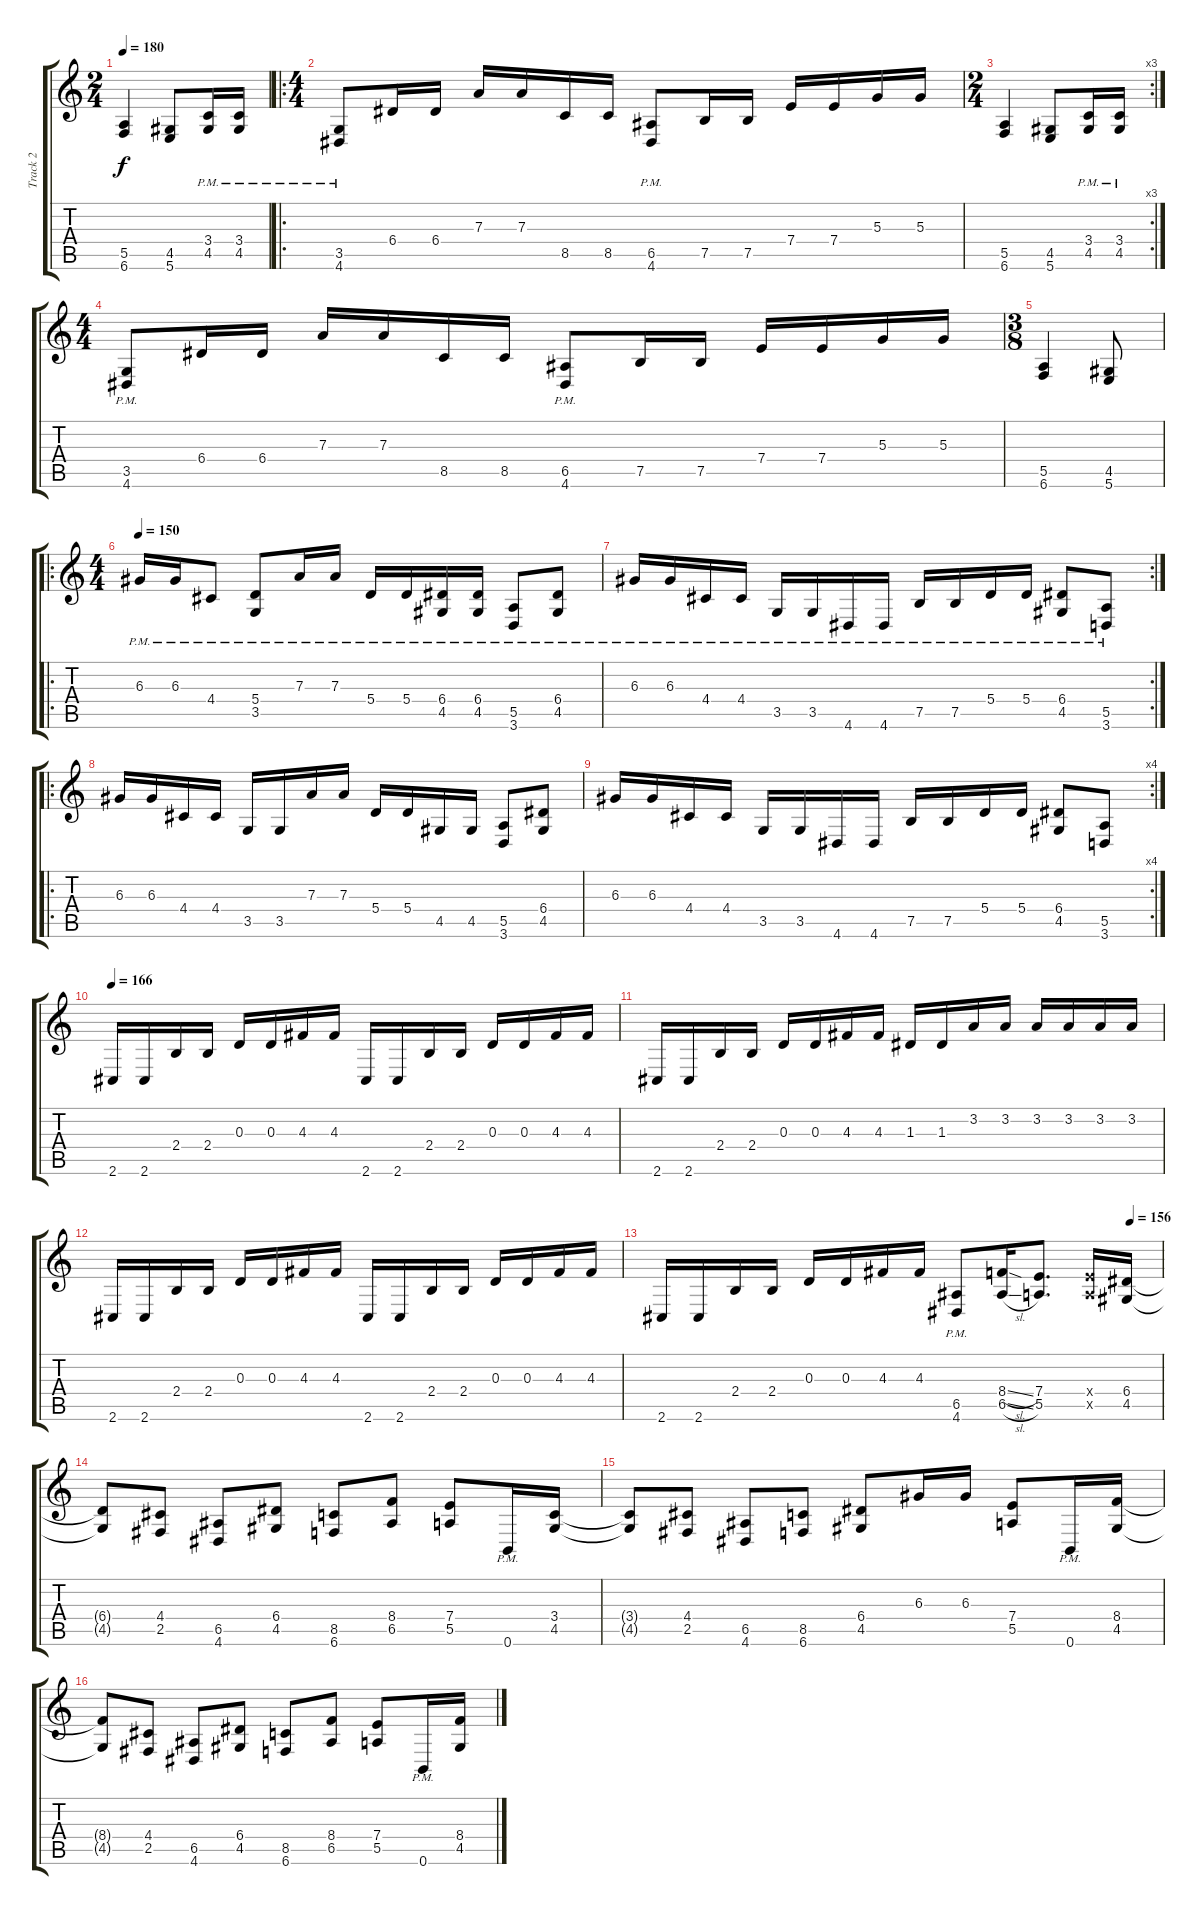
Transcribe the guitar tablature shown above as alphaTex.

\track ("Track 2" "Track 2") {instrument distortionguitar}
\staff {score tabs}
\tuning (B3 Gb3 D3 A2 E2 B1) {hide}
\ts (2 4)
\tempo 180
\clef g2
\ks c
(5.5 6.6).4{dy f} (4.5 5.6).8 (3.4 4.5{pm}).16 (3.4 4.5{pm}).16 |
\ro
\ts (4 4)
(3.5{pm} 4.6).8 6.4.16 6.4.16 7.3.16 7.3.16 8.5.16 8.5.16 (6.5{pm} 4.6).8 7.5.16 7.5.16 7.4.16 7.4.16 5.3.16 5.3.16 |
\rc 3
\ts (2 4)
(5.5 6.6).4 (4.5 5.6).8 (3.4 4.5{pm}).16 (3.4 4.5{pm}).16 |
\ts (4 4)
(3.5{pm} 4.6).8 6.4.16 6.4.16 7.3.16 7.3.16 8.5.16 8.5.16 (6.5{pm} 4.6).8 7.5.16 7.5.16 7.4.16 7.4.16 5.3.16 5.3.16 |
\ts (3 8)
(5.5 6.6).4 (4.5 5.6).8 |
\ro
\ts (4 4)
\tempo 150
6.3{pm}.16 6.3{pm}.16 4.4{pm}.8 (5.4{pm} 3.5{pm}).8 7.3{pm}.16 7.3{pm}.16 5.4{pm}.16 5.4{pm}.16 (6.4{pm} 4.5{pm}).16 (6.4 4.5{pm}).16 (5.5{pm} 3.6).8 (6.4{pm} 4.5).8 |
\rc 2
6.3{pm}.16 6.3{pm}.16 4.4{pm}.16 4.4{pm}.16 3.5{pm}.16 3.5{pm}.16 4.6{pm}.16 4.6{pm}.16 7.5{pm}.16 7.5{pm}.16 5.4{pm}.16 5.4{pm}.16 (6.4{pm} 4.5{pm}).8 (5.5{pm} 3.6{pm}).8 |
\ro
6.3.16 6.3.16 4.4.16 4.4.16 3.5.16 3.5.16 7.3.16 7.3.16 5.4.16 5.4.16 4.5.16 4.5.16 (5.5 3.6).8 (6.4 4.5).8 |
\rc 4
6.3.16 6.3.16 4.4.16 4.4.16 3.5.16 3.5.16 4.6.16 4.6.16 7.5.16 7.5.16 5.4.16 5.4.16 (6.4 4.5).8 (5.5 3.6).8 |
\tempo 166
2.6.16 2.6.16 2.4.16 2.4.16 0.3.16 0.3.16 4.3.16 4.3.16 2.6.16 2.6.16 2.4.16 2.4.16 0.3.16 0.3.16 4.3.16 4.3.16 |
2.6.16 2.6.16 2.4.16 2.4.16 0.3.16 0.3.16 4.3.16 4.3.16 1.3.16 1.3.16 3.2.16 3.2.16 3.2.16 3.2.16 3.2.16 3.2.16 |
2.6.16 2.6.16 2.4.16 2.4.16 0.3.16 0.3.16 4.3.16 4.3.16 2.6.16 2.6.16 2.4.16 2.4.16 0.3.16 0.3.16 4.3.16 4.3.16 |
\tempo (156 0.9375)
2.6.16 2.6.16 2.4.16 2.4.16 0.3.16 0.3.16 4.3.16 4.3.16 (6.5 4.6{pm}).8 (8.4{sl} 6.5{sl}).16 (7.4 5.5).8{d} (7.4{x} 5.5{x}).16 (6.4 4.5).16 |
(6.4{t} 4.5{t}).8 (4.4 2.5).8 (6.5 4.6).8 (6.4 4.5).8 (8.5 6.6).8 (8.4 6.5).8 (7.4 5.5).8 0.6{pm}.16 (3.4 4.5).16 |
(3.4{t} 4.5{t}).8 (4.4 2.5).8 (6.5 4.6).8 (8.5 6.6).8 (6.4 4.5).8 6.3.16 6.3.16 (7.4 5.5).8 0.6{pm}.16 (8.4 4.5).16 |
(8.4{t} 4.5{t}).8 (4.4 2.5).8 (6.5 4.6).8 (6.4 4.5).8 (8.5 6.6).8 (8.4 6.5).8 (7.4 5.5).8 0.6{pm}.16 (8.4 4.5).16
